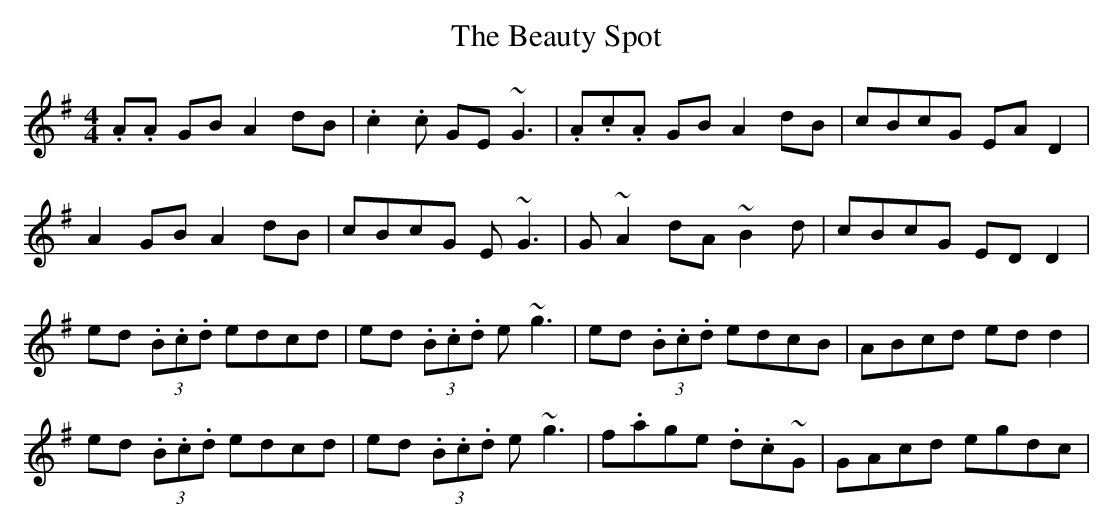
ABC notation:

X:1
T: The Beauty Spot
M: 4/4
L: 1/8
K: Dmix
.A.A GB A2 dB|.c2 .c GE ~G3|.A.c.A GB A2 dB|cBcG EA D2|
A2 GB A2 dB|cBcG E ~G3|G ~A2 dA ~B2 d|cBcG ED D2|
ed (3.B.c.d edcd|ed (3.B.c.d e ~g3|ed (3.B.c.d edcB|ABcd ed d2|
ed (3.B.c.d edcd|ed (3.B.c.d e ~g3|f.age .d.c~G|GAcd egdc|
